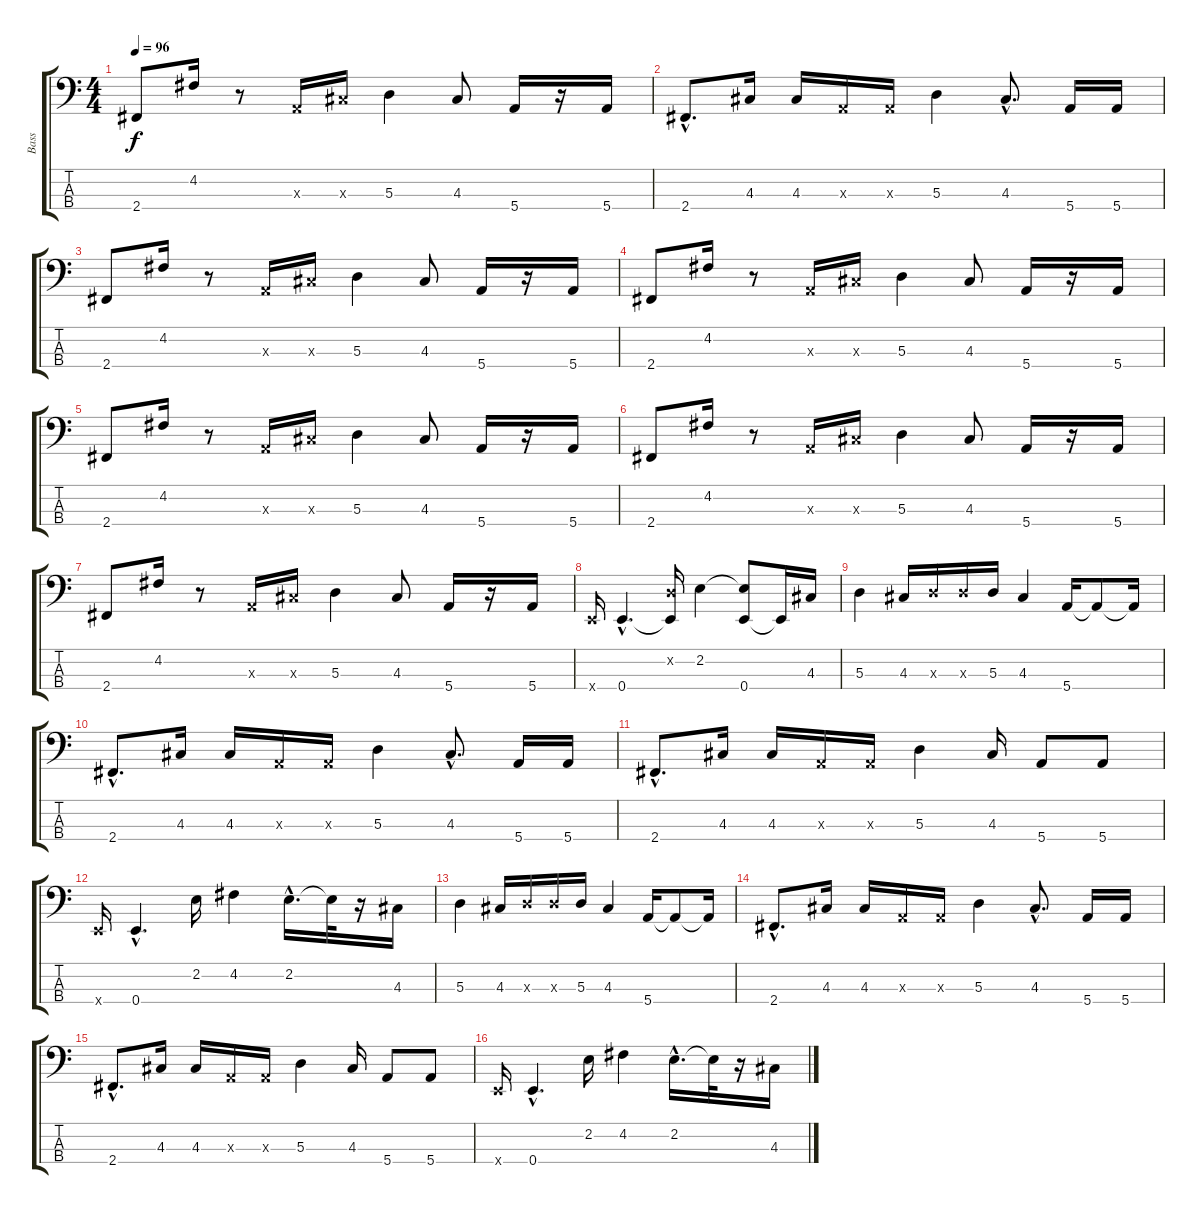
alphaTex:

\track ("Bass" "Bass") {instrument fretlessbass}
\staff {score tabs}
\tuning (G2 D2 A1 E1) {hide}
\ts (4 4)
\tempo 96
\clef f4
\ks c
2.4.8{dy f} 4.2.16 r.8 0.3{x}.16 4.3{x}.16 5.3.4 4.3.8 5.4.16 r.16 5.4.16 |
2.4{hac}.8{d} 4.3.16 4.3.16 0.3{x}.16 0.3{x}.16 5.3.4 4.3{hac}.8{d} 5.4.16 5.4.16 |
2.4.8 4.2.16 r.8 0.3{x}.16 4.3{x}.16 5.3.4 4.3.8 5.4.16 r.16 5.4.16 |
2.4.8 4.2.16 r.8 0.3{x}.16 4.3{x}.16 5.3.4 4.3.8 5.4.16 r.16 5.4.16 |
2.4.8 4.2.16 r.8 0.3{x}.16 4.3{x}.16 5.3.4 4.3.8 5.4.16 r.16 5.4.16 |
2.4.8 4.2.16 r.8 0.3{x}.16 4.3{x}.16 5.3.4 4.3.8 5.4.16 r.16 5.4.16 |
2.4.8 4.2.16 r.8 0.3{x}.16 4.3{x}.16 5.3.4 4.3.8 5.4.16 r.16 5.4.16 |
0.4{x}.16 0.4{hac}.4{d} (0.2{x} 0.4{t}).16 2.2.4 (2.2{t} 0.4).8 0.4{t}.16 4.3.16 |
5.3.4 4.3.16 5.3{x}.16 5.3{x}.16 5.3.16 4.3.4 5.4.16 5.4{t}.8 5.4{t}.16 |
2.4{hac}.8{d} 4.3.16 4.3.16 0.3{x}.16 0.3{x}.16 5.3.4 4.3{hac}.8{d} 5.4.16 5.4.16 |
2.4{hac}.8{d} 4.3.16 4.3.16 0.3{x}.16 0.3{x}.16 5.3.4 4.3.16 5.4.8 5.4.8 |
0.4{x}.16 0.4{hac}.4{d} 2.2.16 4.2.4 2.2{hac}.16{d} 2.2{t}.32 r.16 4.3.16 |
5.3.4 4.3.16 5.3{x}.16 5.3{x}.16 5.3.16 4.3.4 5.4.16 5.4{t}.8 5.4{t}.16 |
2.4{hac}.8{d} 4.3.16 4.3.16 0.3{x}.16 0.3{x}.16 5.3.4 4.3{hac}.8{d} 5.4.16 5.4.16 |
2.4{hac}.8{d} 4.3.16 4.3.16 0.3{x}.16 0.3{x}.16 5.3.4 4.3.16 5.4.8 5.4.8 |
0.4{x}.16 0.4{hac}.4{d} 2.2.16 4.2.4 2.2{hac}.16{d} 2.2{t}.32 r.16 4.3.16
